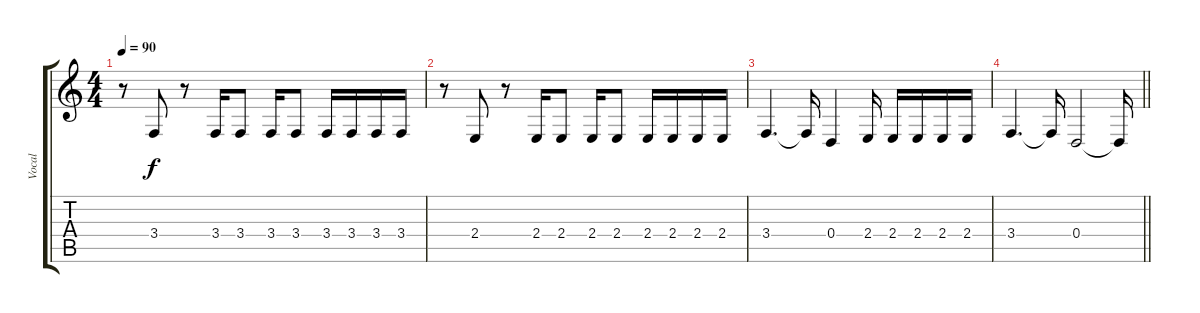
\track ("Vocal" "Vocal") {instrument altosax}
\staff {score tabs}
\tuning (E4 B3 G3 D3 A2 E2) {hide}
\ts (4 4)
\tempo 90
\clef g2
\ks c
r.8{dy f} 3.4.8 r.8 3.4.16 3.4.8 3.4.16 3.4.8 3.4.16 3.4.16 3.4.16 3.4.16 |
r.8 2.4.8 r.8 2.4.16 2.4.8 2.4.16 2.4.8 2.4.16 2.4.16 2.4.16 2.4.16 |
3.4.4{d} 3.4{t}.16 0.4.4 2.4.16 2.4.16 2.4.16 2.4.16 2.4.16 |
\barLineRight lightlight
3.4.4{d} 3.4{t}.16 0.4.2 0.4{t}.16
